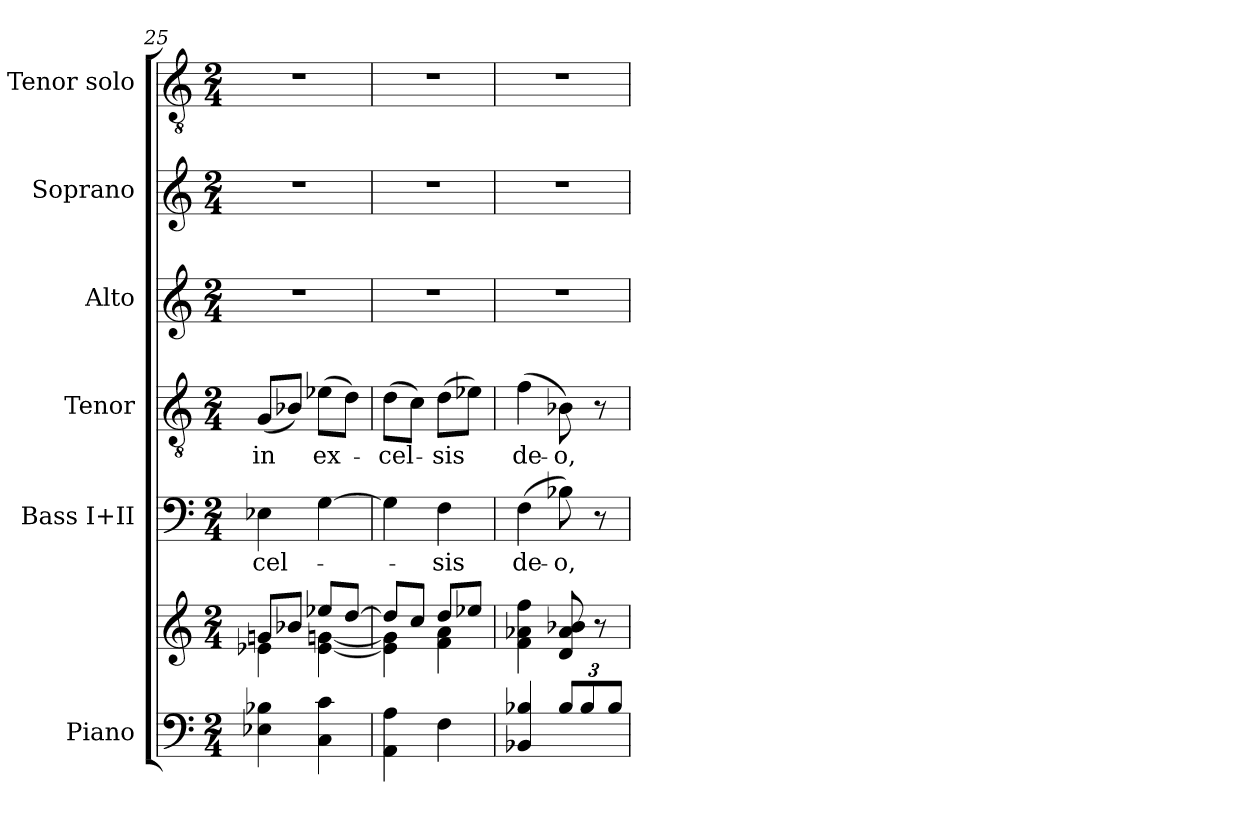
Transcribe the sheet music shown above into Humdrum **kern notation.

**kern	**kern	**kern	**text	**kern	**text	**kern	**kern	**kern
*part6	*part6	*part5	*part5	*part4	*part4	*part3	*part2	*part1
*staff7	*staff6	*staff5	*staff5	*staff4	*staff4	*staff3	*staff2	*staff1
*I"Piano	*	*I"Bass I+II	*	*I"Tenor	*	*I"Alto	*I"Soprano	*I"Tenor solo
*I'Pno.	*	*I'B.I+II	*	*I'T.	*	*I'A.	*I'S.	*I'T.s
*clefF4	*clefG2	*clefF4	*	*clefGv2	*	*clefG2	*clefG2	*clefGv2
*k[]	*k[]	*k[]	*	*k[]	*	*k[]	*k[]	*k[]
*M2/4	*M2/4	*M2/4	*	*M2/4	*	*M2/4	*M2/4	*M2/4
=25	=25	=25	=25	=25	=25	=25	=25	=25
*	*^	*	*	*	*	*	*	*
4E-X\ 4B-X\	8gn/L	4e-X\	4E-X\	-cel-	(8G/L	in	2r	2r	2r
.	8b-X/J	.	.	.	8B-X/J)	.	.	.	.
4C\ 4c\	8ee-X/L	[4e-\ [4gn\	[4G\	.	(8e-X\L	ex-	.	.	.
.	[8dd/J	.	.	.	8d\J)	.	.	.	.
=26	=26	=26	=26	=26	=26	=26	=26	=26	=26
4AA\ 4A\	8dd/L]	4e-\] 4g\]	4G\]	.	(8d\L	-cel-	2r	2r	2r
.	8cc/J	.	.	.	8c\J)	.	.	.	.
4F\	8dd/L	4f\ 4a\	4F\	-sis	(8d\L	-sis	.	.	.
.	8ee-X/J	.	.	.	8e-X\J)	.	.	.	.
*	*v	*v	*	*	*	*	*	*	*
=27	=27	=27	=27	=27	=27	=27	=27	=27
4BB-X/ 4B-X/	4f\ 4a-X\ 4ff\	(4F\	de-	(4f\	de-	2r	2r	2r
*Xbrackettup	*	*	*	*	*	*	*	*
12B-/L	8d/ 8a-/ 8b-X/	8B-X\)	-o,	8B-X\)	-o,	.	.	.
12B-/	.	.	.	.	.	.	.	.
.	8r	8r	.	8r	.	.	.	.
12B-/J	.	.	.	.	.	.	.	.
=	=	=	=	=	=	=	=	=
*-	*-	*-	*-	*-	*-	*-	*-	*-
